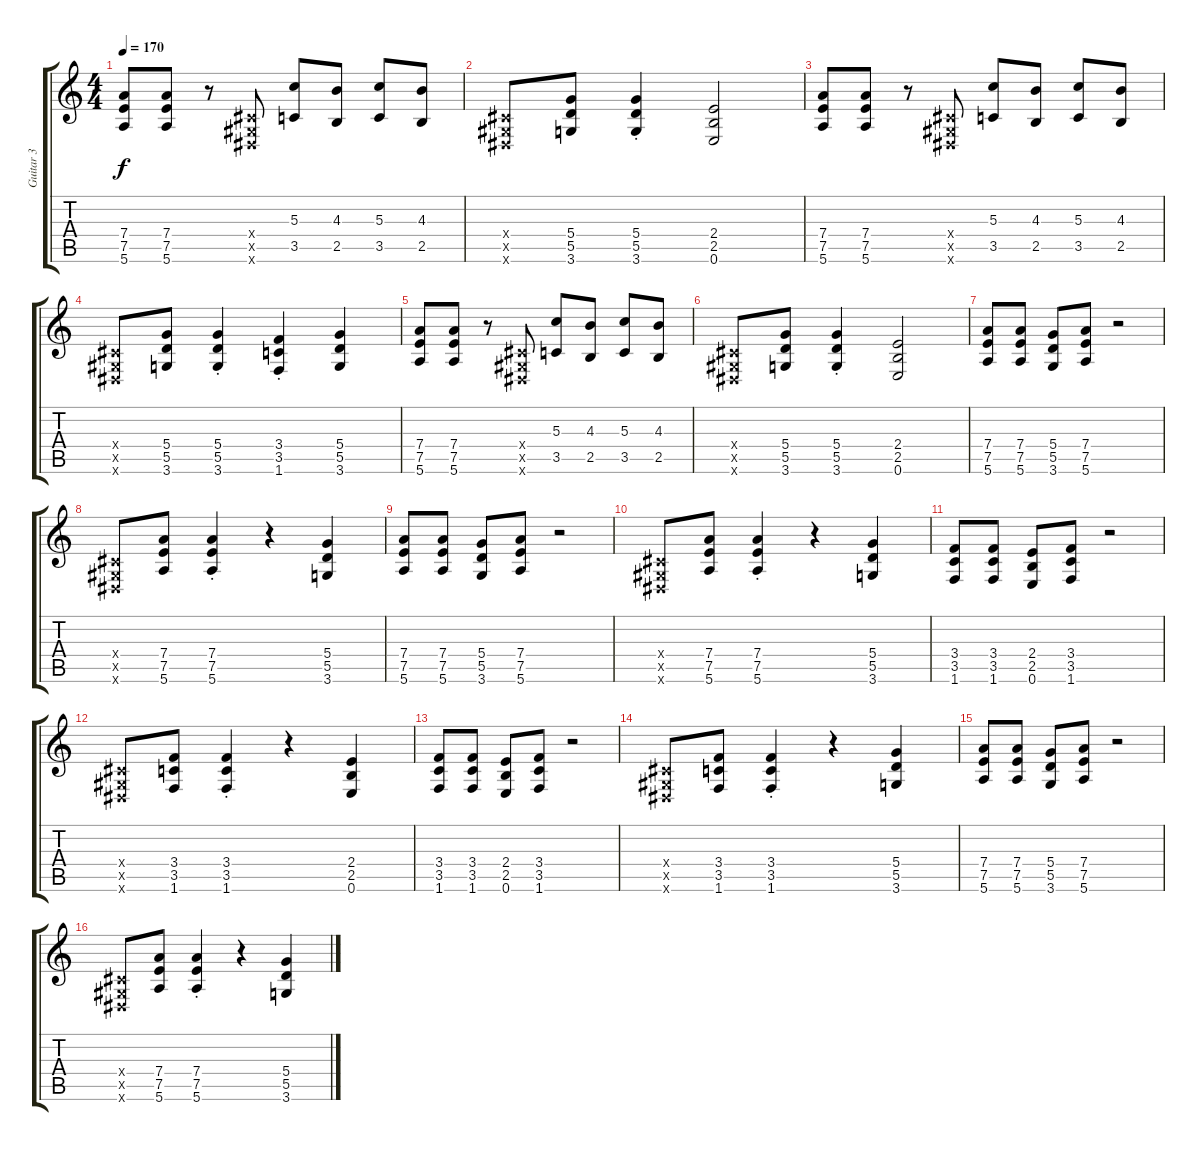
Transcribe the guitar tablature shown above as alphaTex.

\track ("Guitar 3" "Guitar 3") {instrument distortionguitar}
\staff {score tabs}
\tuning (E4 B3 G3 D3 A2 E2) {hide}
\ts (4 4)
\tempo 170
\clef g2
\ks c
(7.4 7.5 5.6).8{dy f} (7.4 7.5 5.6).8 r.8 (-1.4{x} -1.5{x} -1.6{x}).8 (5.3 3.5).8 (4.3 2.5).8 (5.3 3.5).8 (4.3 2.5).8 |
(-1.4{x} -1.5{x} -1.6{x}).8 (5.4 5.5 3.6).8 (5.4{st} 5.5{st} 3.6{st}).4 (2.4 2.5 0.6).2 |
(7.4 7.5 5.6).8 (7.4 7.5 5.6).8 r.8 (-1.4{x} -1.5{x} -1.6{x}).8 (5.3 3.5).8 (4.3 2.5).8 (5.3 3.5).8 (4.3 2.5).8 |
(-1.4{x} -1.5{x} -1.6{x}).8 (5.4 5.5 3.6).8 (5.4{st} 5.5{st} 3.6{st}).4 (3.4{st} 3.5{st} 1.6{st}).4 (5.4 5.5 3.6).4 |
(7.4 7.5 5.6).8 (7.4 7.5 5.6).8 r.8 (-1.4{x} -1.5{x} -1.6{x}).8 (5.3 3.5).8 (4.3 2.5).8 (5.3 3.5).8 (4.3 2.5).8 |
(-1.4{x} -1.5{x} -1.6{x}).8 (5.4 5.5 3.6).8 (5.4{st} 5.5{st} 3.6{st}).4 (2.4 2.5 0.6).2 |
(7.4 7.5 5.6).8 (7.4 7.5 5.6).8 (5.4 5.5 3.6).8 (7.4 7.5 5.6).8 r.2 |
(-1.4{x} -1.5{x} -1.6{x}).8 (7.4 7.5 5.6).8 (7.4{st} 7.5{st} 5.6{st}).4 r.4 (5.4 5.5 3.6).4 |
(7.4 7.5 5.6).8 (7.4 7.5 5.6).8 (5.4 5.5 3.6).8 (7.4 7.5 5.6).8 r.2 |
(-1.4{x} -1.5{x} -1.6{x}).8 (7.4 7.5 5.6).8 (7.4{st} 7.5{st} 5.6{st}).4 r.4 (5.4 5.5 3.6).4 |
(3.4 3.5 1.6).8 (3.4 3.5 1.6).8 (2.4 2.5 0.6).8 (3.4 3.5 1.6).8 r.2 |
(-1.4{x} -1.5{x} -1.6{x}).8 (3.4 3.5 1.6).8 (3.4{st} 3.5{st} 1.6{st}).4 r.4 (2.4 2.5 0.6).4 |
(3.4 3.5 1.6).8 (3.4 3.5 1.6).8 (2.4 2.5 0.6).8 (3.4 3.5 1.6).8 r.2 |
(-1.4{x} -1.5{x} -1.6{x}).8 (3.4 3.5 1.6).8 (3.4{st} 3.5{st} 1.6{st}).4 r.4 (5.4 5.5 3.6).4 |
(7.4 7.5 5.6).8 (7.4 7.5 5.6).8 (5.4 5.5 3.6).8 (7.4 7.5 5.6).8 r.2 |
(-1.4{x} -1.5{x} -1.6{x}).8 (7.4 7.5 5.6).8 (7.4{st} 7.5{st} 5.6{st}).4 r.4 (5.4 5.5 3.6).4
